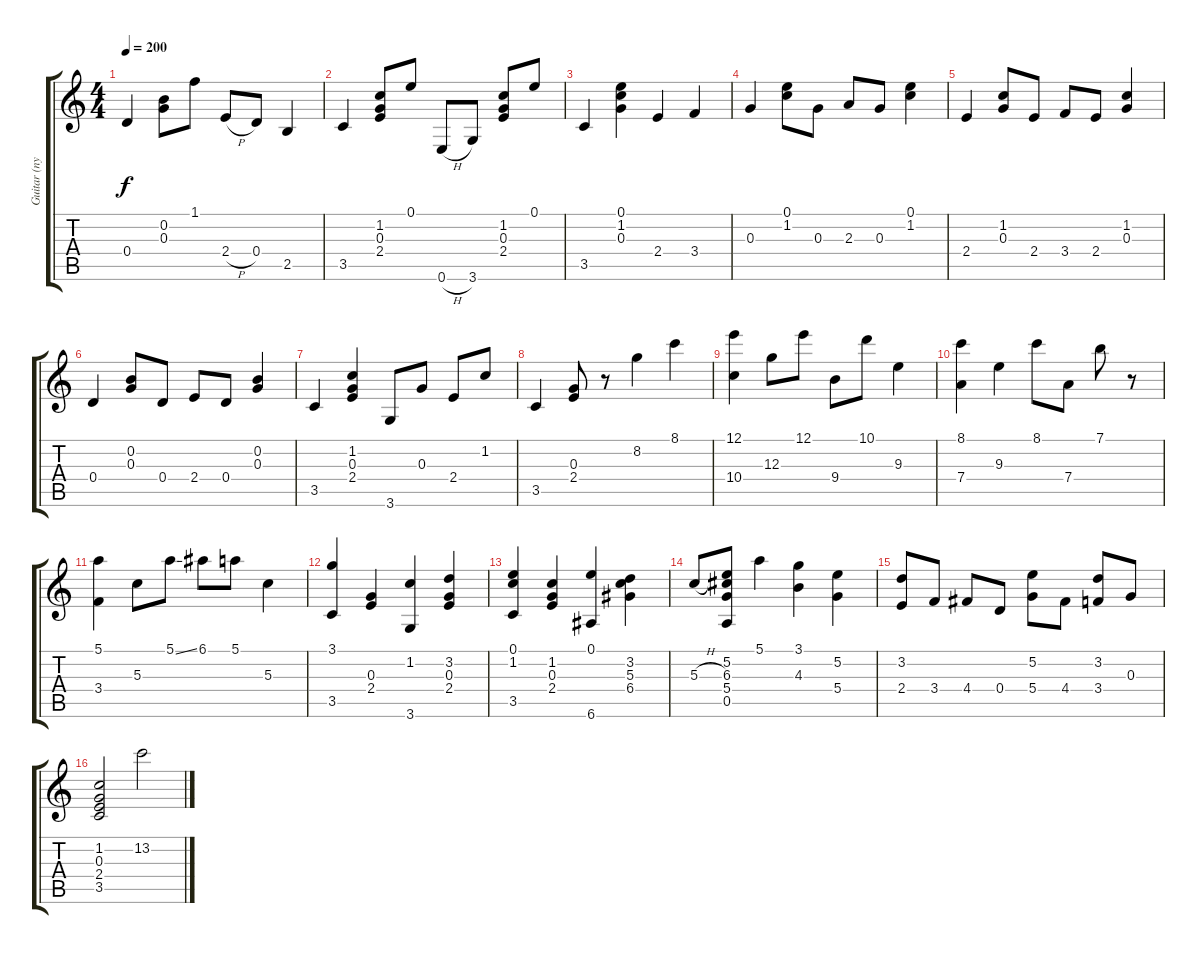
\track ("Guitar (nylon)" "Guitar (ny") {instrument acousticguitarnylon}
\staff {score tabs}
\tuning (E4 B3 G3 D3 A2 E2) {hide}
\ts (4 4)
\tempo 200
\clef g2
\ks c
0.4.4{dy f} (0.2 0.3).8 1.1.8 2.4{h}.8 0.4.8 2.5.4 |
3.5.4 (1.2 0.3 2.4).8 0.1.8 0.6{h}.8 3.6.8 (1.2 0.3 2.4).8 0.1.8 |
3.5.4 (0.1 1.2 0.3).4 2.4.4 3.4.4 |
0.3.4 (0.1 1.2).8 0.3.8 2.3.8 0.3.8 (0.1 1.2).4 |
2.4.4 (1.2 0.3).8 2.4.8 3.4.8 2.4.8 (1.2 0.3).4 |
0.4.4 (0.2 0.3).8 0.4.8 2.4.8 0.4.8 (0.2 0.3).4 |
3.5.4 (1.2 0.3 2.4).4 3.6.8 0.3.8 2.4.8 1.2.8 |
3.5.4 (0.3 2.4).8 r.8 8.2.4 8.1.4 |
(12.1 10.4).4 12.3.8 12.1.8 9.4.8 10.1.8 9.3.4 |
(8.1 7.4).4 9.3.4 8.1.8 7.4.8 7.1.8 r.8 |
(5.1 3.4).4 5.3.8 5.1{ss}.8 6.1.8 5.1.8 5.3.4 |
(3.1 3.5).4 (0.3 2.4).4 (1.2 3.6).4 (3.2 0.3 2.4).4 |
(0.1 1.2 3.5).4 (1.2 0.3 2.4).4 (0.1 6.6).4 (3.2 5.3 6.4).4 |
5.3{h}.8 (5.2 6.3 5.4 0.5).8 5.1.4 (3.1 4.3).4 (5.2 5.4).4 |
(3.2 2.4).8 3.4.8 4.4.8 0.4.8 (5.2 5.4).8 4.4.8 (3.2 3.4).8 0.3.8 |
(1.2 0.3 2.4 3.5).2 13.2.2
